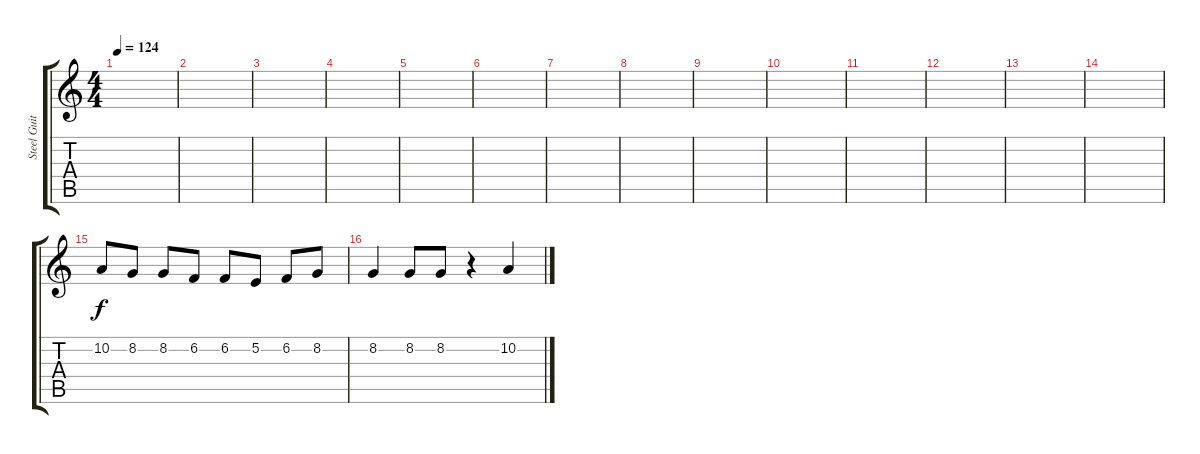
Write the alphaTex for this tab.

\track ("Steel Guitar" "Steel Guit") {instrument percussiveorgan}
\staff {score tabs}
\tuning (E4 B3 G3 D3 A2 E2) {hide}
\ts (4 4)
\tempo 124
\clef g2
\ks c
|
|
|
|
|
|
|
|
|
|
|
|
|
|
10.2.8 8.2.8 8.2.8 6.2.8 6.2.8 5.2.8 6.2.8 8.2.8 |
8.2.4 8.2.8 8.2.8 r.4 10.2.4
